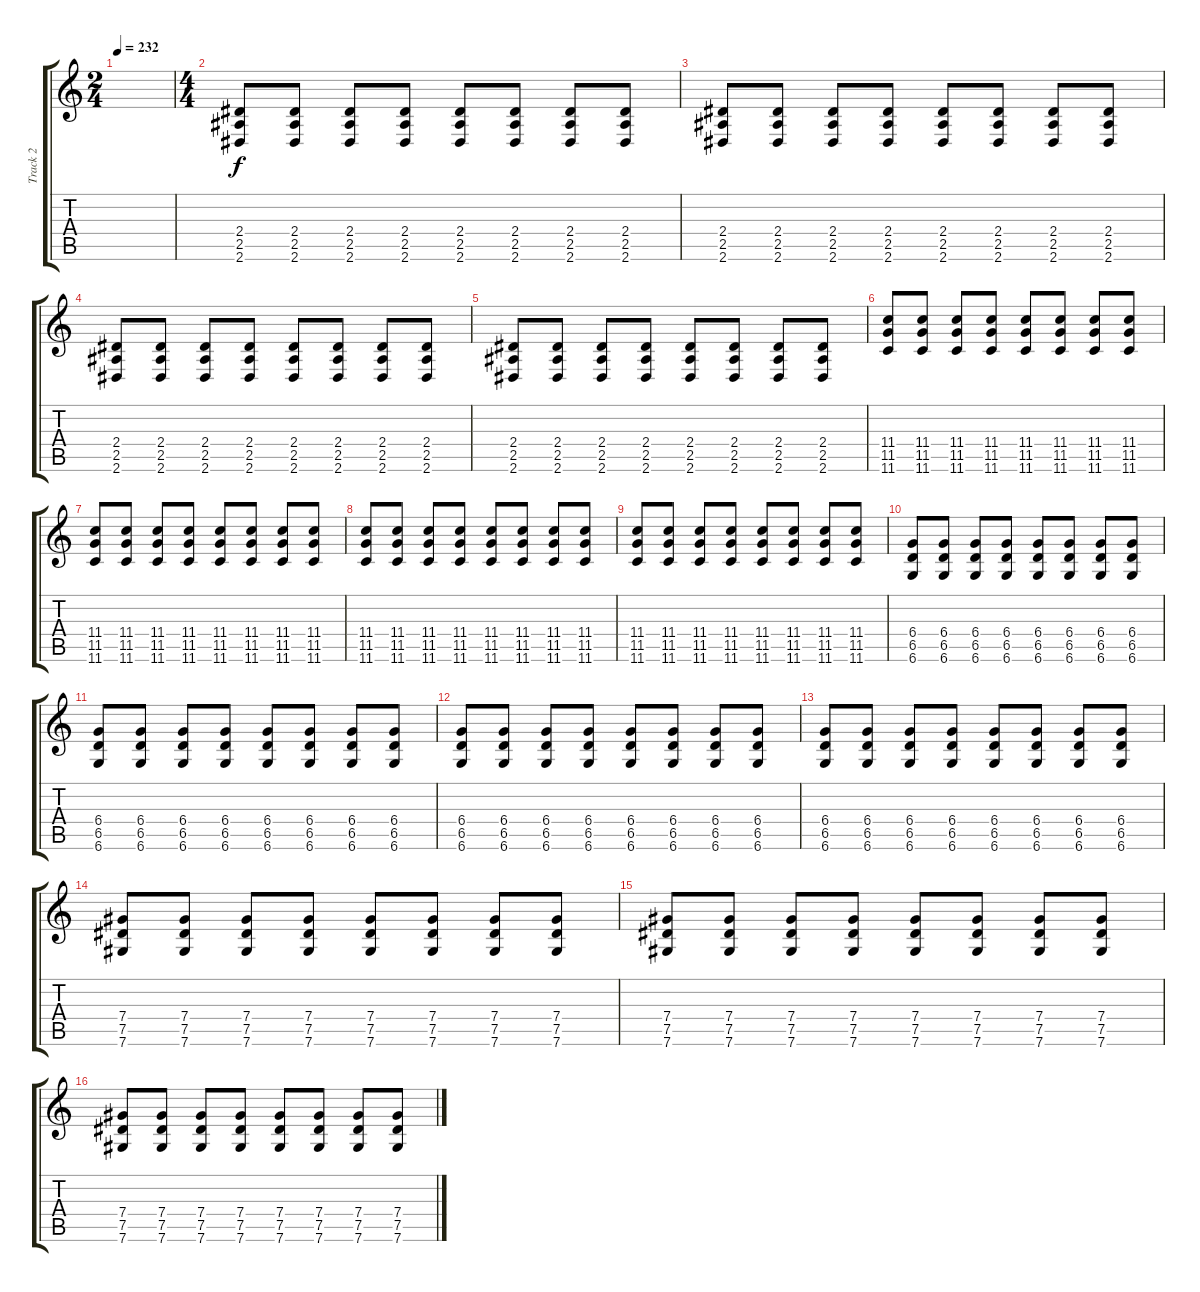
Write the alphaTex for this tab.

\track ("Track 2" "Track 2") {instrument distortionguitar}
\staff {score tabs}
\tuning (Eb4 Bb3 Gb3 Db3 Ab2 Db2) {hide}
\ts (2 4)
\tempo 232
\clef g2
\ks c
|
\ts (4 4)
(2.4 2.5 2.6).8 (2.4 2.5 2.6).8 (2.4 2.5 2.6).8 (2.4 2.5 2.6).8 (2.4 2.5 2.6).8 (2.4 2.5 2.6).8 (2.4 2.5 2.6).8 (2.4 2.5 2.6).8 |
(2.4 2.5 2.6).8 (2.4 2.5 2.6).8 (2.4 2.5 2.6).8 (2.4 2.5 2.6).8 (2.4 2.5 2.6).8 (2.4 2.5 2.6).8 (2.4 2.5 2.6).8 (2.4 2.5 2.6).8 |
(2.4 2.5 2.6).8 (2.4 2.5 2.6).8 (2.4 2.5 2.6).8 (2.4 2.5 2.6).8 (2.4 2.5 2.6).8 (2.4 2.5 2.6).8 (2.4 2.5 2.6).8 (2.4 2.5 2.6).8 |
(2.4 2.5 2.6).8 (2.4 2.5 2.6).8 (2.4 2.5 2.6).8 (2.4 2.5 2.6).8 (2.4 2.5 2.6).8 (2.4 2.5 2.6).8 (2.4 2.5 2.6).8 (2.4 2.5 2.6).8 |
(11.4 11.5 11.6).8 (11.4 11.5 11.6).8 (11.4 11.5 11.6).8 (11.4 11.5 11.6).8 (11.4 11.5 11.6).8 (11.4 11.5 11.6).8 (11.4 11.5 11.6).8 (11.4 11.5 11.6).8 |
(11.4 11.5 11.6).8 (11.4 11.5 11.6).8 (11.4 11.5 11.6).8 (11.4 11.5 11.6).8 (11.4 11.5 11.6).8 (11.4 11.5 11.6).8 (11.4 11.5 11.6).8 (11.4 11.5 11.6).8 |
(11.4 11.5 11.6).8 (11.4 11.5 11.6).8 (11.4 11.5 11.6).8 (11.4 11.5 11.6).8 (11.4 11.5 11.6).8 (11.4 11.5 11.6).8 (11.4 11.5 11.6).8 (11.4 11.5 11.6).8 |
(11.4 11.5 11.6).8 (11.4 11.5 11.6).8 (11.4 11.5 11.6).8 (11.4 11.5 11.6).8 (11.4 11.5 11.6).8 (11.4 11.5 11.6).8 (11.4 11.5 11.6).8 (11.4 11.5 11.6).8 |
(6.4 6.5 6.6).8 (6.4 6.5 6.6).8 (6.4 6.5 6.6).8 (6.4 6.5 6.6).8 (6.4 6.5 6.6).8 (6.4 6.5 6.6).8 (6.4 6.5 6.6).8 (6.4 6.5 6.6).8 |
(6.4 6.5 6.6).8 (6.4 6.5 6.6).8 (6.4 6.5 6.6).8 (6.4 6.5 6.6).8 (6.4 6.5 6.6).8 (6.4 6.5 6.6).8 (6.4 6.5 6.6).8 (6.4 6.5 6.6).8 |
(6.4 6.5 6.6).8 (6.4 6.5 6.6).8 (6.4 6.5 6.6).8 (6.4 6.5 6.6).8 (6.4 6.5 6.6).8 (6.4 6.5 6.6).8 (6.4 6.5 6.6).8 (6.4 6.5 6.6).8 |
(6.4 6.5 6.6).8 (6.4 6.5 6.6).8 (6.4 6.5 6.6).8 (6.4 6.5 6.6).8 (6.4 6.5 6.6).8 (6.4 6.5 6.6).8 (6.4 6.5 6.6).8 (6.4 6.5 6.6).8 |
(7.4 7.5 7.6).8 (7.4 7.5 7.6).8 (7.4 7.5 7.6).8 (7.4 7.5 7.6).8 (7.4 7.5 7.6).8 (7.4 7.5 7.6).8 (7.4 7.5 7.6).8 (7.4 7.5 7.6).8 |
(7.4 7.5 7.6).8 (7.4 7.5 7.6).8 (7.4 7.5 7.6).8 (7.4 7.5 7.6).8 (7.4 7.5 7.6).8 (7.4 7.5 7.6).8 (7.4 7.5 7.6).8 (7.4 7.5 7.6).8 |
(7.4 7.5 7.6).8 (7.4 7.5 7.6).8 (7.4 7.5 7.6).8 (7.4 7.5 7.6).8 (7.4 7.5 7.6).8 (7.4 7.5 7.6).8 (7.4 7.5 7.6).8 (7.4 7.5 7.6).8
